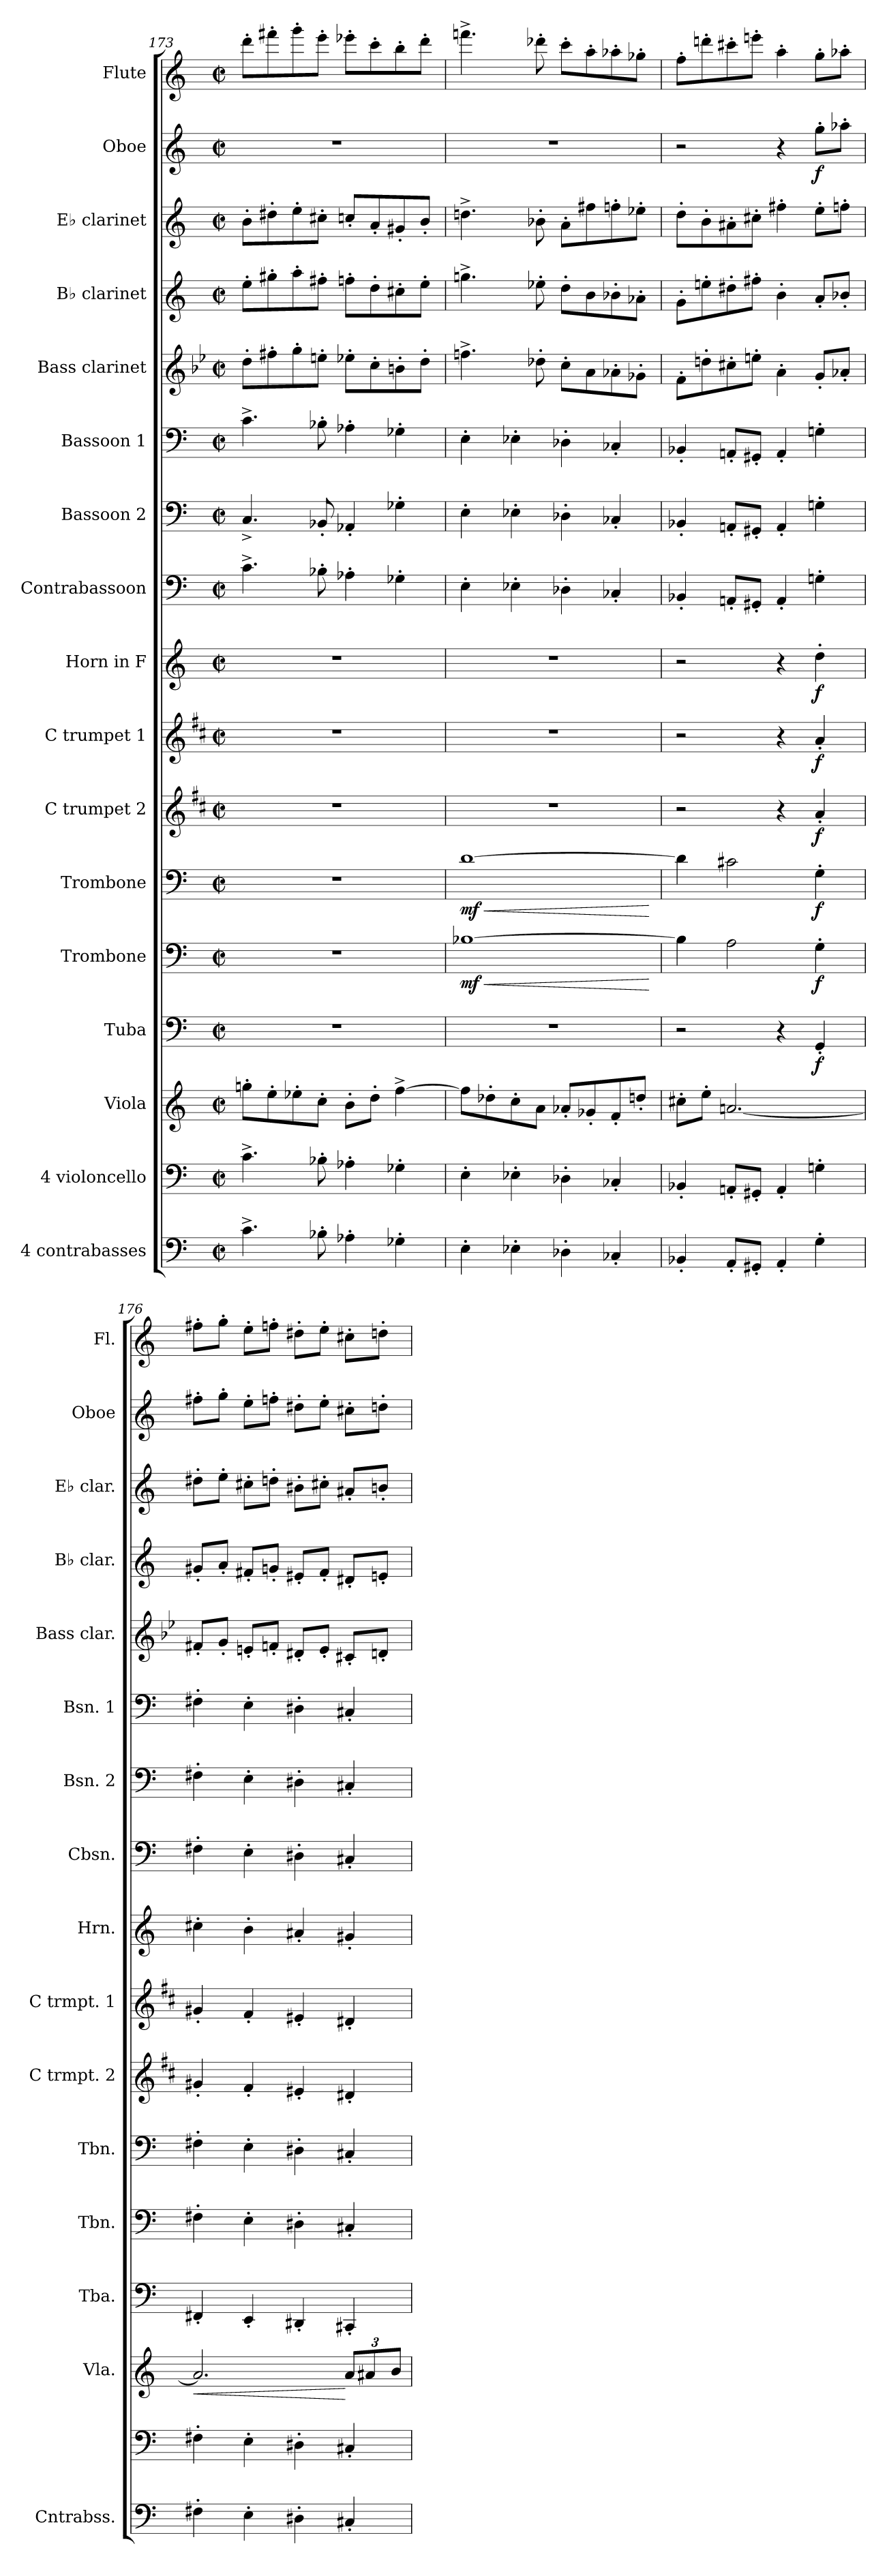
**kern	**kern	**kern	**dynam	**kern	**dynam	**kern	**dynam	**kern	**dynam	**kern	**dynam	**kern	**dynam	**kern	**dynam	**kern	**kern	**kern	**kern	**kern	**kern	**kern	**dynam	**kern
*part17	*part16	*part15	*part15	*part14	*part14	*part13	*part13	*part12	*part12	*part11	*part11	*part10	*part10	*part9	*part9	*part8	*part7	*part6	*part5	*part4	*part3	*part2	*part2	*part1
*staff17	*staff16	*staff15	*staff15	*staff14	*staff14	*staff13	*staff13	*staff12	*staff12	*staff11	*staff11	*staff10	*staff10	*staff9	*staff9	*staff8	*staff7	*staff6	*staff5	*staff4	*staff3	*staff2	*staff2	*staff1
*I"4 contrabasses	*I"4 violoncello	*I"Viola	*	*I"Tuba	*	*I"Trombone	*	*I"Trombone	*	*I"C trumpet 2	*	*I"C trumpet 1	*	*I"Horn in F	*	*I"Contrabassoon	*I"Bassoon 2	*I"Bassoon 1	*I"Bass clarinet	*I"B♭ clarinet	*I"E♭ clarinet	*I"Oboe	*	*I"Flute
*I'Cntrabss.	*	*I'Vla.	*	*I'Tba.	*	*I'Tbn.	*	*I'Tbn.	*	*I'C trmpt. 2	*	*I'C trmpt. 1	*	*I'Hrn.	*	*I'Cbsn.	*I'Bsn. 2	*I'Bsn. 1	*I'Bass clar.	*I'B♭ clar.	*I'E♭ clar.	*I'Oboe	*	*I'Fl.
*clefF4	*clefF4	*clefG2	*	*clefF4	*	*clefF4	*	*clefF4	*	*clefG2	*	*clefG2	*	*clefG2	*	*clefF4	*clefF4	*clefF4	*clefG2	*clefG2	*clefG2	*clefG2	*	*clefG2
*ITrd7c12	*	*	*	*	*	*	*	*	*	*ITrd1c2	*	*ITrd1c2	*	*ITrd4c7	*	*ITrd7c12	*	*	*ITrd8c14	*ITrd1c2	*ITrd-2c-3	*	*	*
*k[]	*k[]	*k[]	*	*k[]	*	*k[]	*	*k[]	*	*k[]	*	*k[]	*	*k[b-]	*	*k[]	*k[]	*k[]	*k[b-e-]	*k[b-e-]	*k[b-e-a-]	*k[]	*	*k[]
*M2/2	*M2/2	*M2/2	*	*M2/2	*	*M2/2	*	*M2/2	*	*M2/2	*	*M2/2	*	*M2/2	*	*M2/2	*M2/2	*M2/2	*M2/2	*M2/2	*M2/2	*M2/2	*	*M2/2
*met(c|)	*met(c|)	*met(c|)	*	*met(c|)	*	*met(c|)	*	*met(c|)	*	*met(c|)	*	*met(c|)	*	*met(c|)	*	*met(c|)	*met(c|)	*met(c|)	*met(c|)	*met(c|)	*met(c|)	*met(c|)	*	*met(c|)
=173	=173	=173	=173	=173	=173	=173	=173	=173	=173	=173	=173	=173	=173	=173	=173	=173	=173	=173	=173	=173	=173	=173	=173	=173
4.C^\	4.c^\	8ggn'\L	.	1r	.	1r	.	1r	.	1r	.	1r	.	1r	.	4.C^\	4.C^/	4.c^\	8d'\L	8dd'\L	8dd'\L	1r	.	8ddd'\L
.	.	8ee'\	.	.	.	.	.	.	.	.	.	.	.	.	.	.	.	.	8f#X'\	8ff#X'\	8ff#X'\	.	.	8fff#X'\
.	.	8ee-X'\	.	.	.	.	.	.	.	.	.	.	.	.	.	.	.	.	8g'\	8gg'\	8gg'\	.	.	8ggg'\
8BB-X'\	8B-X'\	8cc'\J	.	.	.	.	.	.	.	.	.	.	.	.	.	8BB-X'\	8BB-X'/	8B-X'\	8en'\J	8een'\J	8een'\J	.	.	8eee'\J
4AA-X'\	4A-X'\	8b'\L	.	.	.	.	.	.	.	.	.	.	.	.	.	4AA-X'\	4AA-X'/	4A-X'\	8e-X'\L	8ee-X'\L	8ee-X'/L	.	.	8eee-X'\L
.	.	8dd'\J	.	.	.	.	.	.	.	.	.	.	.	.	.	.	.	.	8c'\	8cc'\	8cc'/	.	.	8ccc'\
4GG-X'\	4G-X'\	[4ff^\	.	.	.	.	.	.	.	.	.	.	.	.	.	4GG-X'\	4G-X'\	4G-X'\	8Bn'\	8bn'\	8bn'/	.	.	8bb'\
.	.	.	.	.	.	.	.	.	.	.	.	.	.	.	.	.	.	.	8d'\J	8dd'\J	8dd'/J	.	.	8ddd'\J
=174	=174	=174	=174	=174	=174	=174	=174	=174	=174	=174	=174	=174	=174	=174	=174	=174	=174	=174	=174	=174	=174	=174	=174	=174
!	!	!	!	!	!	!	!LO:HP:b	!	!LO:HP:b	!	!	!	!	!	!	!	!	!	!	!	!	!	!	!
!	!	!	!	!	!	!	!LO:DY:n=1:b	!	!LO:DY:n=1:b	!	!	!	!	!	!	!	!	!	!	!	!	!	!	!
4EE'\	4E'\	8ff\L]	.	1r	.	[1B-X	< mf	[1d	< mf	1r	.	1r	.	1r	.	4EE'\	4E'\	4E'\	4.fn^\	4.ffn^\	4.ffn^\	1r	.	4.fffn^\
.	.	8dd-X'\	.	.	.	.	.	.	.	.	.	.	.	.	.	.	.	.	.	.	.	.	.	.
4EE-X'\	4E-X'\	8cc'\	.	.	.	.	.	.	.	.	.	.	.	.	.	4EE-X'\	4E-X'\	4E-X'\	.	.	.	.	.	.
.	.	8a\J	.	.	.	.	.	.	.	.	.	.	.	.	.	.	.	.	8d-X'\	8dd-X'\	8dd-X'\	.	.	8ddd-X'\
4DD-X'\	4D-X'\	8a-X'/L	.	.	.	.	.	.	.	.	.	.	.	.	.	4DD-X'\	4D-X'\	4D-X'\	8c'\L	8cc'\L	8cc'\L	.	.	8ccc'\L
.	.	8g-X'/	.	.	.	.	.	.	.	.	.	.	.	.	.	.	.	.	8A\	8a\	8aan\	.	.	8aa'\
4CC-X'/	4C-X'/	8f'/	.	.	.	.	.	.	.	.	.	.	.	.	.	4CC-X'/	4C-X'/	4C-X'/	8A-X'\	8a-X'\	8aa-X'\	.	.	8aa-X'\
.	.	8ddn'/J	.	.	.	.	.	.	.	.	.	.	.	.	.	.	.	.	8G-X'\J	8g-X'\J	8gg-X'\J	.	.	8gg-X'\J
.	.	.	.	.	.	.	[	.	[	.	.	.	.	.	.	.	.	.	.	.	.	.	.	.
=175	=175	=175	=175	=175	=175	=175	=175	=175	=175	=175	=175	=175	=175	=175	=175	=175	=175	=175	=175	=175	=175	=175	=175	=175
4BBB-X'/	4BB-X'/	8cc#X'\L	.	2r	.	4B-\]	.	4d\]	.	2r	.	2r	.	2r	.	4BBB-X'/	4BB-X'/	4BB-X'/	8F'\L	8f'\L	8ff'\L	2r	.	8ff'\L
.	.	8ee'\J	.	.	.	.	.	.	.	.	.	.	.	.	.	.	.	.	8dn'\	8ddn'\	8dd'\	.	.	8dddn'\
8AAA'/L	8AAn'/L	[2.an/	.	.	.	2A\	.	2c#X\	.	.	.	.	.	.	.	8AAAn'/L	8AAn'/L	8AAn'/L	8c#X'\	8cc#X'\	8cc#X'\	.	.	8ccc#X'\
8GGG#X'/J	8GG#X'/J	.	.	.	.	.	.	.	.	.	.	.	.	.	.	8GGG#X'/J	8GG#X'/J	8GG#X'/J	8en'\J	8een'\J	8een'\J	.	.	8eeen'\J
4AAA'/	4AA'/	.	.	4r	.	.	.	.	.	4r	.	4r	.	4r	.	4AAA'/	4AA'/	4AA'/	4A'\	4a'\	4aan'\	4r	.	4aa'\
!	!	!	!	!	!LO:DY:b	!	!LO:DY:b	!	!LO:DY:b	!	!LO:DY:b	!	!LO:DY:b	!	!LO:DY:b	!	!	!	!	!	!	!	!LO:DY:b	!
4GG'\	4Gn'\	.	.	4GG'/	f	4G'\	f	4G'\	f	4g'/	f	4g'/	f	4g'\	f	4GGn'\	4Gn'\	4Gn'\	8G'/L	8g'/L	8gg'\L	8gg'\L	f	8gg'\L
.	.	.	.	.	.	.	.	.	.	.	.	.	.	.	.	.	.	.	8A-X'/J	8a-X'/J	8aa-X'\J	8aa-X'\J	.	8aa-X'\J
!!LO:PB:g=z
=176	=176	=176	=176	=176	=176	=176	=176	=176	=176	=176	=176	=176	=176	=176	=176	=176	=176	=176	=176	=176	=176	=176	=176	=176
!	!	!	!LO:HP:b	!	!	!	!	!	!	!	!	!	!	!	!	!	!	!	!	!	!	!	!	!
4FF#X'\	4F#X'\	2.a/]	<	4FF#X'/	.	4F#X'\	.	4F#X'\	.	4f#X'/	.	4f#X'/	.	4f#X'\	.	4FF#X'\	4F#X'\	4F#X'\	8F#X'/L	8f#X'/L	8ff#X'\L	8ff#X'\L	.	8ff#X'\L
.	.	.	.	.	.	.	.	.	.	.	.	.	.	.	.	.	.	.	8G'/J	8g'/J	8gg'\J	8gg'\J	.	8gg'\J
4EE'\	4E'\	.	.	4EE'/	.	4E'\	.	4E'\	.	4e'/	.	4e'/	.	4e'\	.	4EE'\	4E'\	4E'\	8En'/L	8en'/L	8een'\L	8ee'\L	.	8ee'\L
.	.	.	.	.	.	.	.	.	.	.	.	.	.	.	.	.	.	.	8Fn'/J	8fn'/J	8ffn'\J	8ffn'\J	.	8ffn'\J
4DD#X'\	4D#X'\	.	.	4DD#X'/	.	4D#X'\	.	4D#X'\	.	4d#X'/	.	4d#X'/	.	4d#X'/	.	4DD#X'\	4D#X'\	4D#X'\	8D#X'/L	8d#X'/L	8dd#X'\L	8dd#X'\L	.	8dd#X'\L
.	.	.	.	.	.	.	.	.	.	.	.	.	.	.	.	.	.	.	8E'/J	8e'/J	8een'\J	8ee'\J	.	8ee'\J
*	*	*Xbrackettup	*	*	*	*	*	*	*	*	*	*	*	*	*	*	*	*	*	*	*	*	*	*
4CC#X'/	4C#X'/	12a/L	[	4CC#X'/	.	4C#X'/	.	4C#X'/	.	4c#X'/	.	4c#X'/	.	4c#X'/	.	4CC#X'/	4C#X'/	4C#X'/	8C#X'/L	8c#X'/L	8cc#X'/L	8cc#X'\L	.	8cc#X'\L
.	.	12a#X/	.	.	.	.	.	.	.	.	.	.	.	.	.	.	.	.	.	.	.	.	.	.
.	.	.	.	.	.	.	.	.	.	.	.	.	.	.	.	.	.	.	8Dn'/J	8dn'/J	8ddn'/J	8ddn'\J	.	8ddn'\J
.	.	12b/J	.	.	.	.	.	.	.	.	.	.	.	.	.	.	.	.	.	.	.	.	.	.
=	=	=	=	=	=	=	=	=	=	=	=	=	=	=	=	=	=	=	=	=	=	=	=	=
*-	*-	*-	*-	*-	*-	*-	*-	*-	*-	*-	*-	*-	*-	*-	*-	*-	*-	*-	*-	*-	*-	*-	*-	*-
